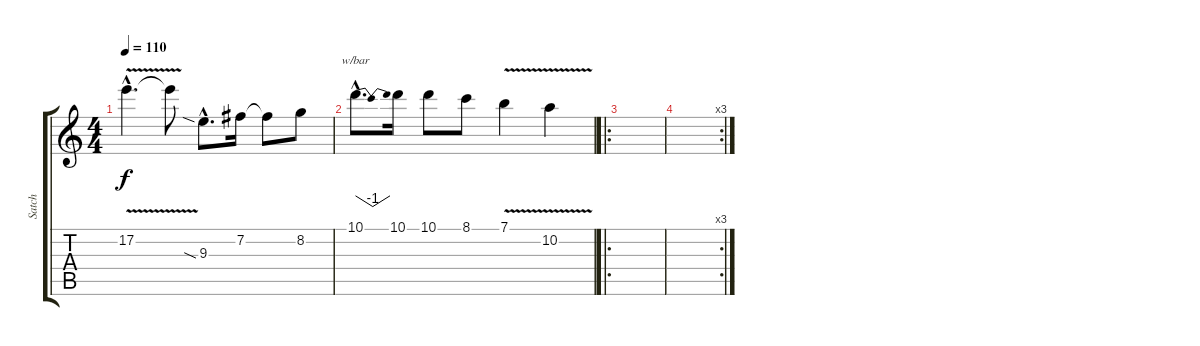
\track ("Satch" "Satch") {instrument overdrivenguitar}
\staff {score tabs}
\tuning (E4 B3 G3 D3 A2 E2) {hide}
\ts (4 4)
\tempo 110
\clef g2
\ks c
17.2{v hac}.4{d dy f} 17.2{t}.8 9.3{sia hac}.8{d} 7.2.16 7.2{t}.8 8.2.8 |
10.1{hac}.8{d tbe (dip default 0 0 30 -4 60 0)} 10.1.16 10.1.8 8.1.8 7.1{v}.4 10.2{v}.4 |
\ro
|
\rc 3
